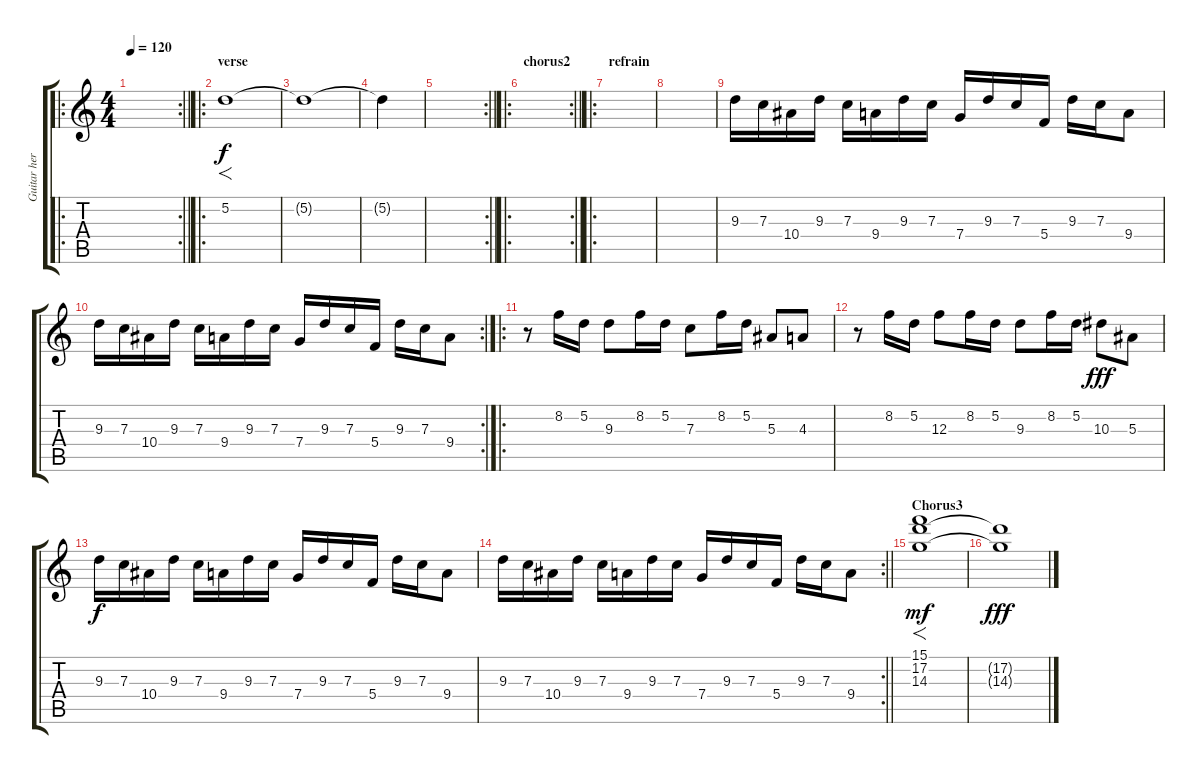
\track ("Guitar hero!!!!!" "Guitar her") {instrument distortionguitar}
\staff {score tabs}
\tuning (D4 A3 F3 C3 G2 C2) {hide}
\ro
\rc 2
\ts (4 4)
\tempo 120
\clef g2
\barLineRight lightlight
\ks c
|
\ro
\section ("" "verse")
5.2.1{f} |
5.2{t}.1{dy f} |
5.2{t}.4 |
\rc 2
\barLineRight lightlight
|
\ro
\rc 2
\section ("" "chorus2")
\barLineRight lightlight
|
\ro
\section ("" "refrain")
|
|
9.3.16 7.3.16 10.4.16 9.3.16 7.3.16 9.4.16 9.3.16 7.3.16 7.4.16 9.3.16 7.3.16 5.4.16 9.3.16 7.3.16 9.4.8 |
\rc 2
9.3.16 7.3.16 10.4.16 9.3.16 7.3.16 9.4.16 9.3.16 7.3.16 7.4.16 9.3.16 7.3.16 5.4.16 9.3.16 7.3.16 9.4.8 |
\ro
r.8 8.2.16 5.2.16 9.3.8 8.2.16 5.2.16 7.3.8 8.2.16 5.2.16 5.3.8 4.3.8 |
r.8 8.2.16 5.2.16 12.3.8 8.2.16 5.2.16 9.3.8 8.2.16 5.2.16 10.3.8{dy fff} 5.3.8 |
9.3.16{dy f} 7.3.16 10.4.16 9.3.16 7.3.16 9.4.16 9.3.16 7.3.16 7.4.16 9.3.16 7.3.16 5.4.16 9.3.16 7.3.16 9.4.8 |
\rc 2
\barLineRight lightlight
9.3.16 7.3.16 10.4.16 9.3.16 7.3.16 9.4.16 9.3.16 7.3.16 7.4.16 9.3.16 7.3.16 5.4.16 9.3.16 7.3.16 9.4.8 |
\section ("" "Chorus3")
(15.1 17.2 14.3).1{f dy mf} |
(17.2{t} 14.3{t}).1{dy fff}
